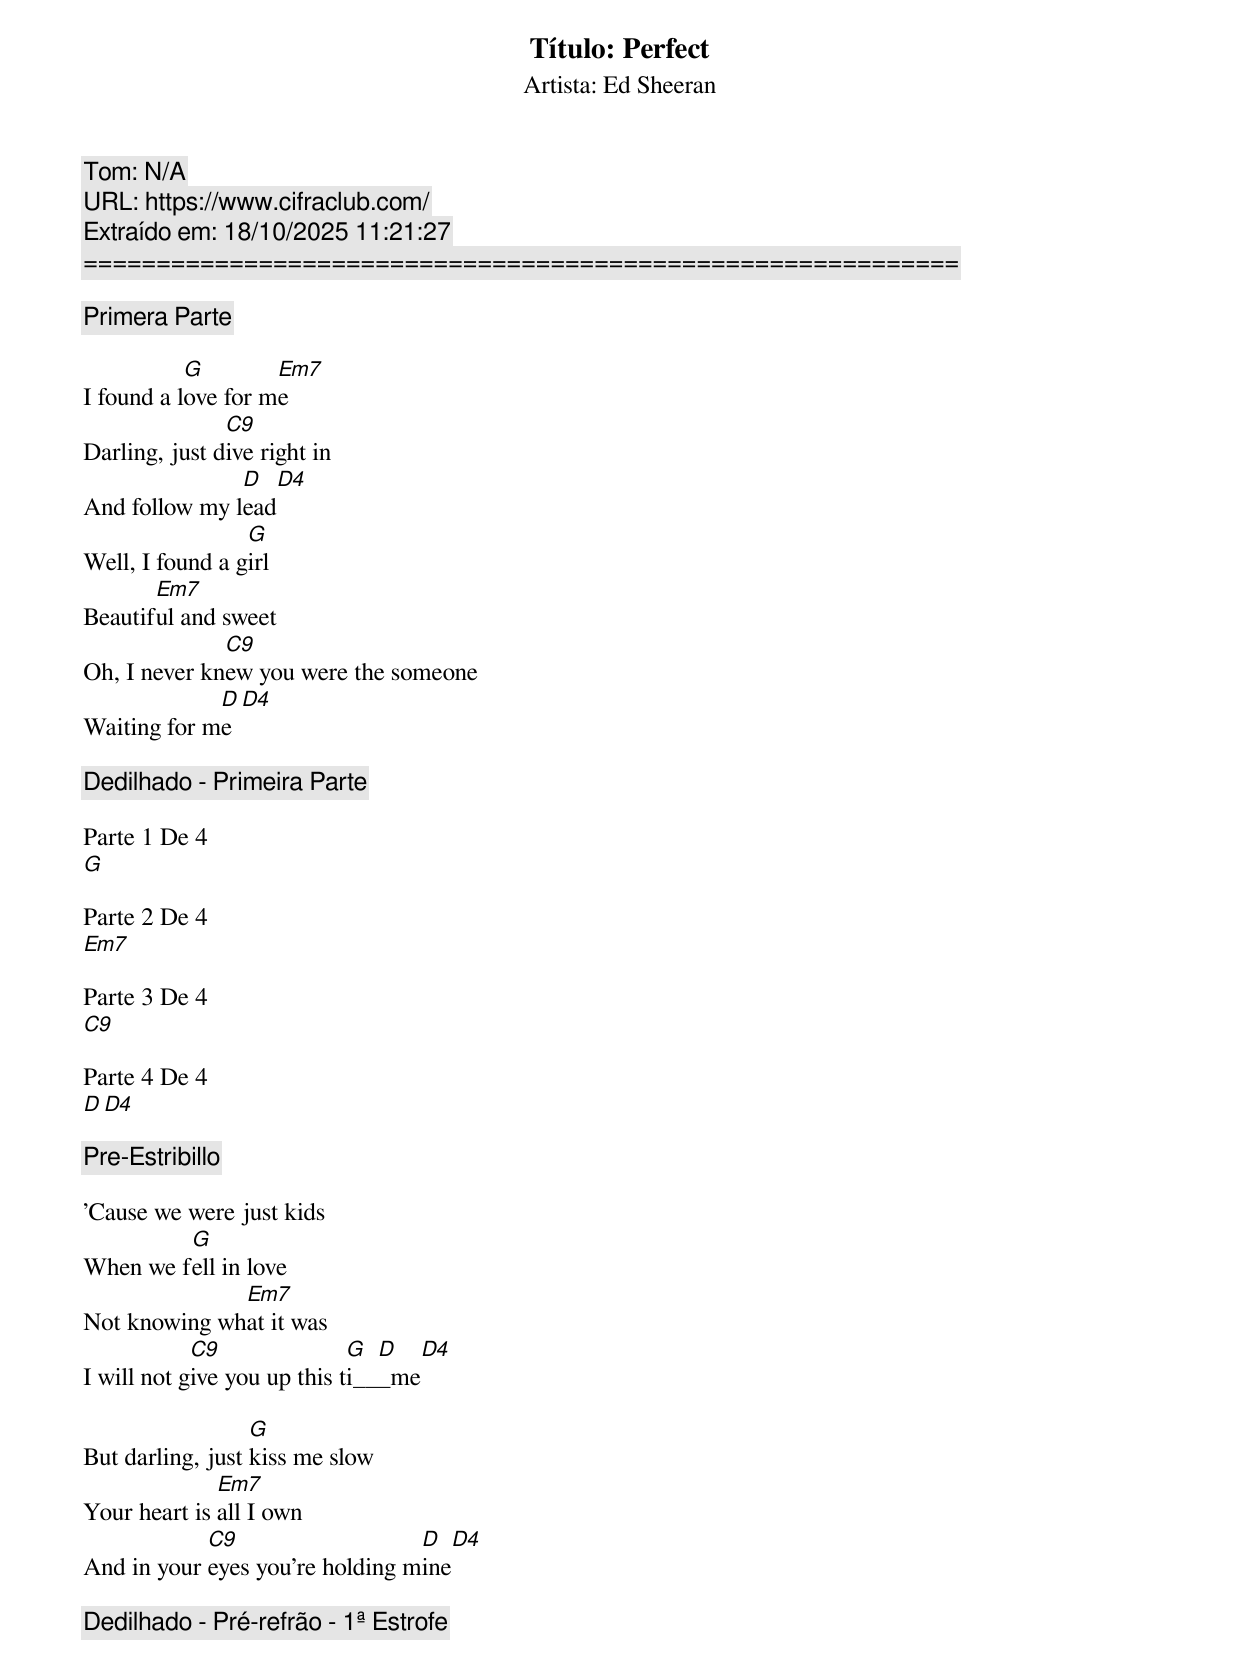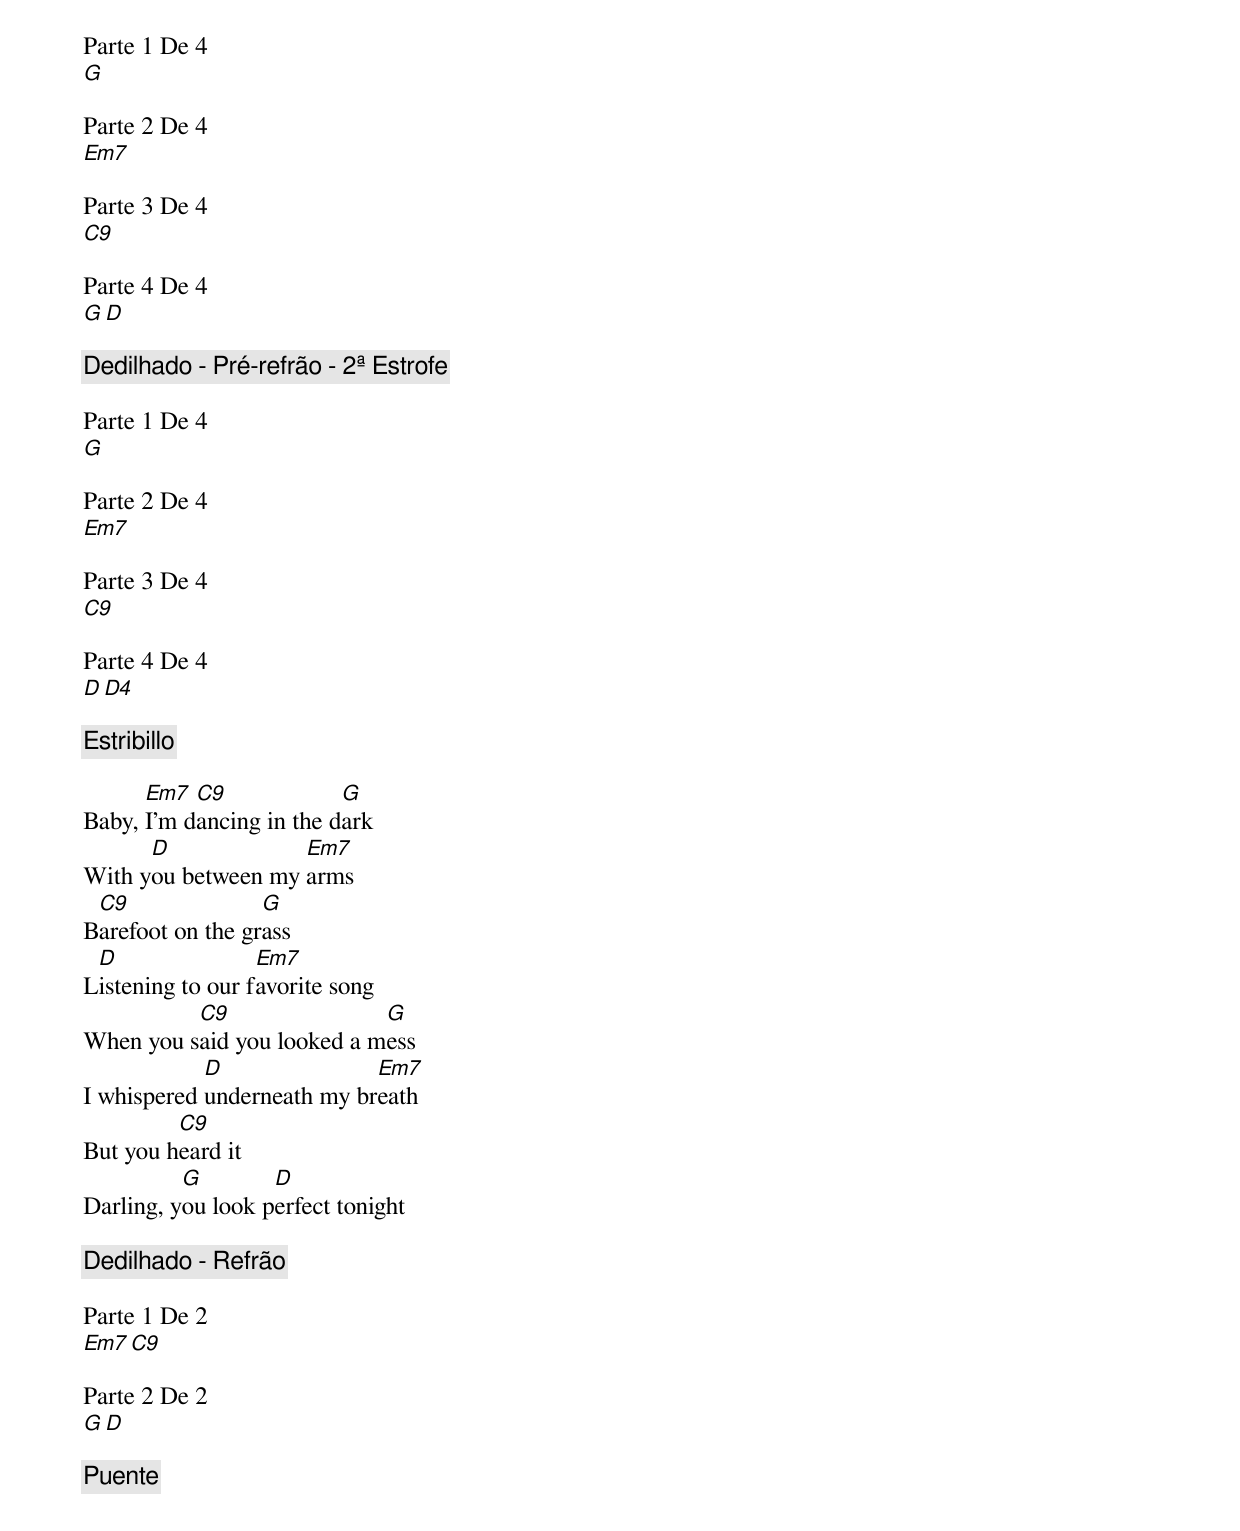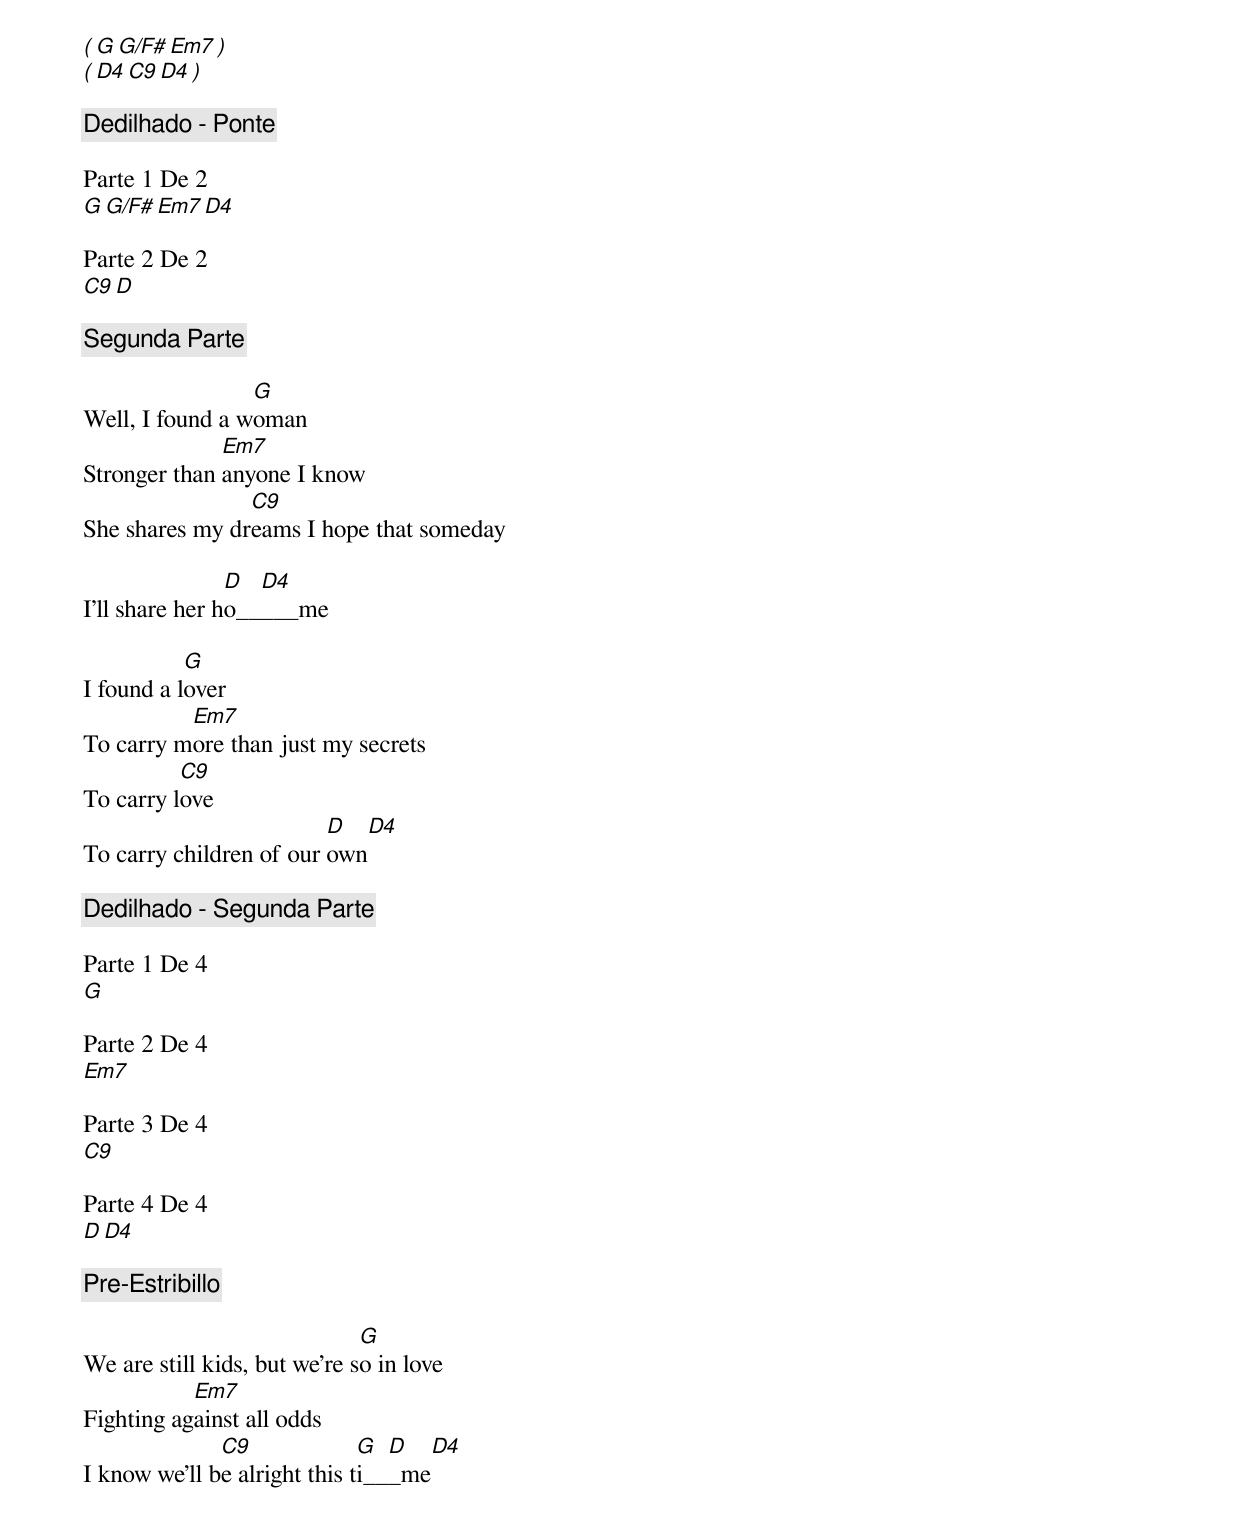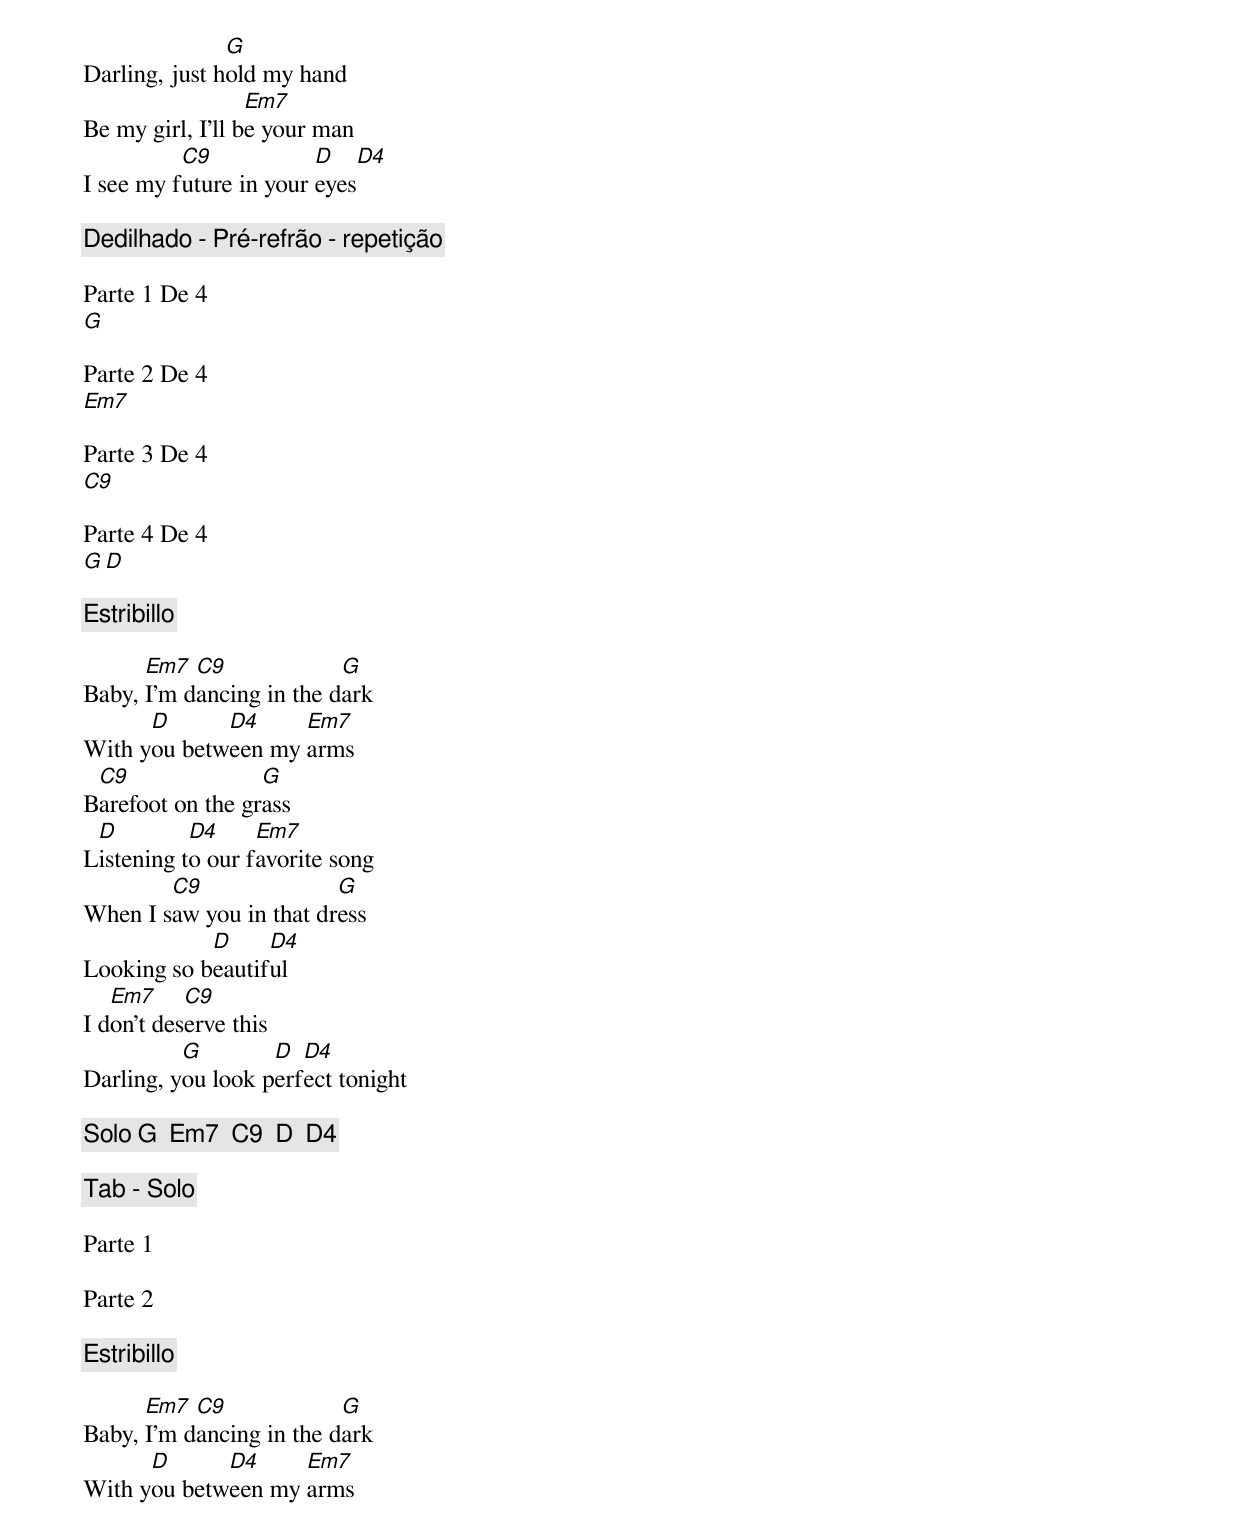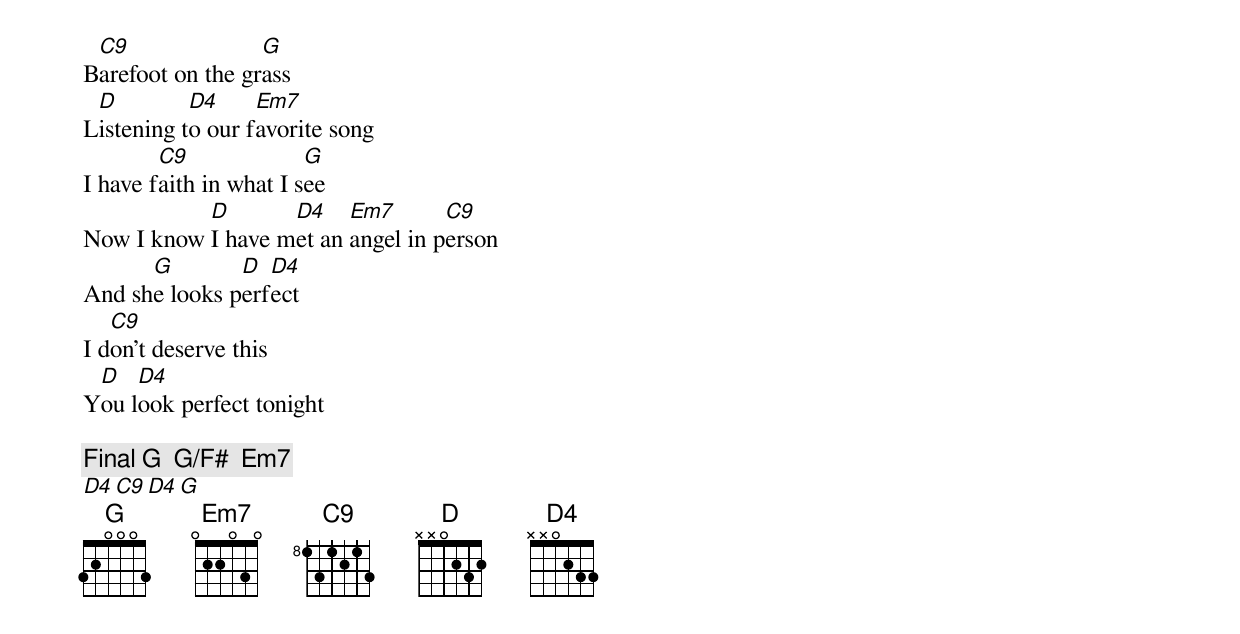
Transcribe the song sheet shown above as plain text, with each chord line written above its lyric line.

Título: Perfect
Artista: Ed Sheeran
Tom: N/A
URL: https://www.cifraclub.com/
Extraído em: 18/10/2025 11:21:27
============================================================

[Primera Parte]

           G        Em7
I found a love for me
               C9
Darling, just dive right in
               D   D4
And follow my lead
                 G
Well, I found a girl
       Em7
Beautiful and sweet
              C9
Oh, I never knew you were the someone
             D  D4
Waiting for me

[Dedilhado - Primeira Parte]

Parte 1 De 4
   G

Parte 2 De 4
   Em7

Parte 3 De 4
   C9

Parte 4 De 4
   D                   D4

[Pre-Estribillo]

'Cause we were just kids
         G
When we fell in love
              Em7
Not knowing what it was
            C9               G  D   D4
I will not give you up this ti___me

                  G
But darling, just kiss me slow
              Em7
Your heart is all I own
            C9                   D   D4
And in your eyes you're holding mine

[Dedilhado - Pré-refrão - 1ª Estrofe]

Parte 1 De 4
   G

Parte 2 De 4
   Em7

Parte 3 De 4
   C9

Parte 4 De 4
   G                  D

[Dedilhado - Pré-refrão - 2ª Estrofe]

Parte 1 De 4
   G

Parte 2 De 4
   Em7

Parte 3 De 4
   C9

Parte 4 De 4
   D                   D4

[Estribillo]

      Em7  C9             G
Baby, I'm dancing in the dark
      D             Em7
With you between my arms
 C9               G
Barefoot on the grass
 D                Em7
Listening to our favorite song
          C9                G
When you said you looked a mess
            D               Em7
I whispered underneath my breath
         C9
But you heard it
          G        D
Darling, you look perfect tonight

[Dedilhado - Refrão]

Parte 1 De 2
      Em7                C9

Parte 2 De 2
      G                  D

[Puente]

( G  G/F#  Em7 )
( D4  C9  D4 )

[Dedilhado - Ponte]

Parte 1 De 2
   G        G/F#     Em7      D4

Parte 2 De 2
   C9                 D

[Segunda Parte]

                 G
Well, I found a woman
              Em7
Stronger than anyone I know
                C9
She shares my dreams I hope that someday

                D  D4
I'll share her ho_____me

           G
I found a lover
          Em7
To carry more than just my secrets
          C9
To carry love
                         D   D4
To carry children of our own

[Dedilhado - Segunda Parte]

Parte 1 De 4
   G

Parte 2 De 4
   Em7

Parte 3 De 4
   C9

Parte 4 De 4
   D                   D4

[Pre-Estribillo]

                              G
We are still kids, but we're so in love
           Em7
Fighting against all odds
              C9              G  D   D4
I know we'll be alright this ti___me

               G
Darling, just hold my hand
                  Em7
Be my girl, I'll be your man
          C9            D    D4
I see my future in your eyes

[Dedilhado - Pré-refrão - repetição]

Parte 1 De 4
   G

Parte 2 De 4
   Em7

Parte 3 De 4
   C9

Parte 4 De 4
   G                  D

[Estribillo]

      Em7  C9             G
Baby, I'm dancing in the dark
      D      D4     Em7
With you between my arms
 C9               G
Barefoot on the grass
 D         D4     Em7
Listening to our favorite song
        C9               G
When I saw you in that dress
            D     D4
Looking so beautiful
   Em7     C9
I don't deserve this
          G        D  D4
Darling, you look perfect tonight

[Solo] G  Em7  C9  D  D4

[Tab - Solo]

Parte 1

Parte 2

[Estribillo]

      Em7  C9             G
Baby, I'm dancing in the dark
      D      D4     Em7
With you between my arms
 C9               G
Barefoot on the grass
 D         D4     Em7
Listening to our favorite song
        C9              G
I have faith in what I see
           D       D4    Em7       C9
Now I know I have met an angel in person
      G        D  D4
And she looks perfect
   C9
I don't deserve this
 D   D4
You look perfect tonight

[Final] G  G/F#  Em7
        D4  C9  D4  G
